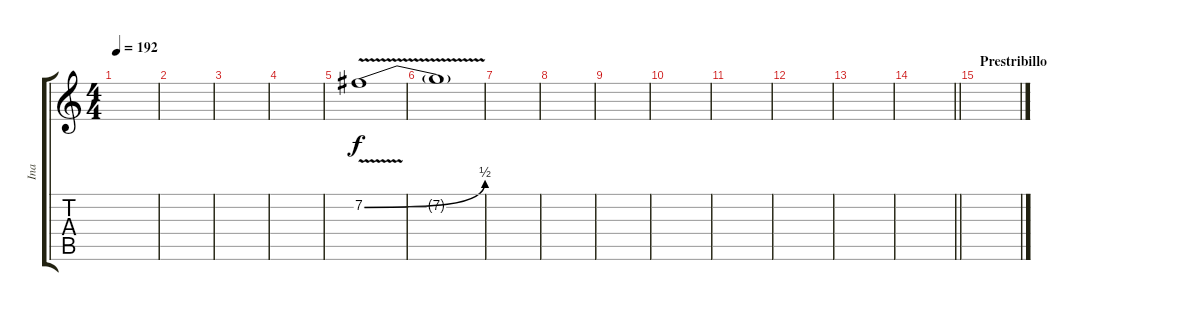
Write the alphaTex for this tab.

\track ("Ina" "Ina") {instrument overdrivenguitar}
\staff {score tabs}
\tuning (E4 B3 G3 D3 A2 E2) {hide}
\ts (4 4)
\tempo 192
\clef g2
\ks c
|
|
|
|
7.2{be (bend 0 0 60 2) v}.1 |
7.2{t}.1 |
|
|
|
|
|
|
|
\barLineRight lightlight
|
\section ("" "Prestribillo")
